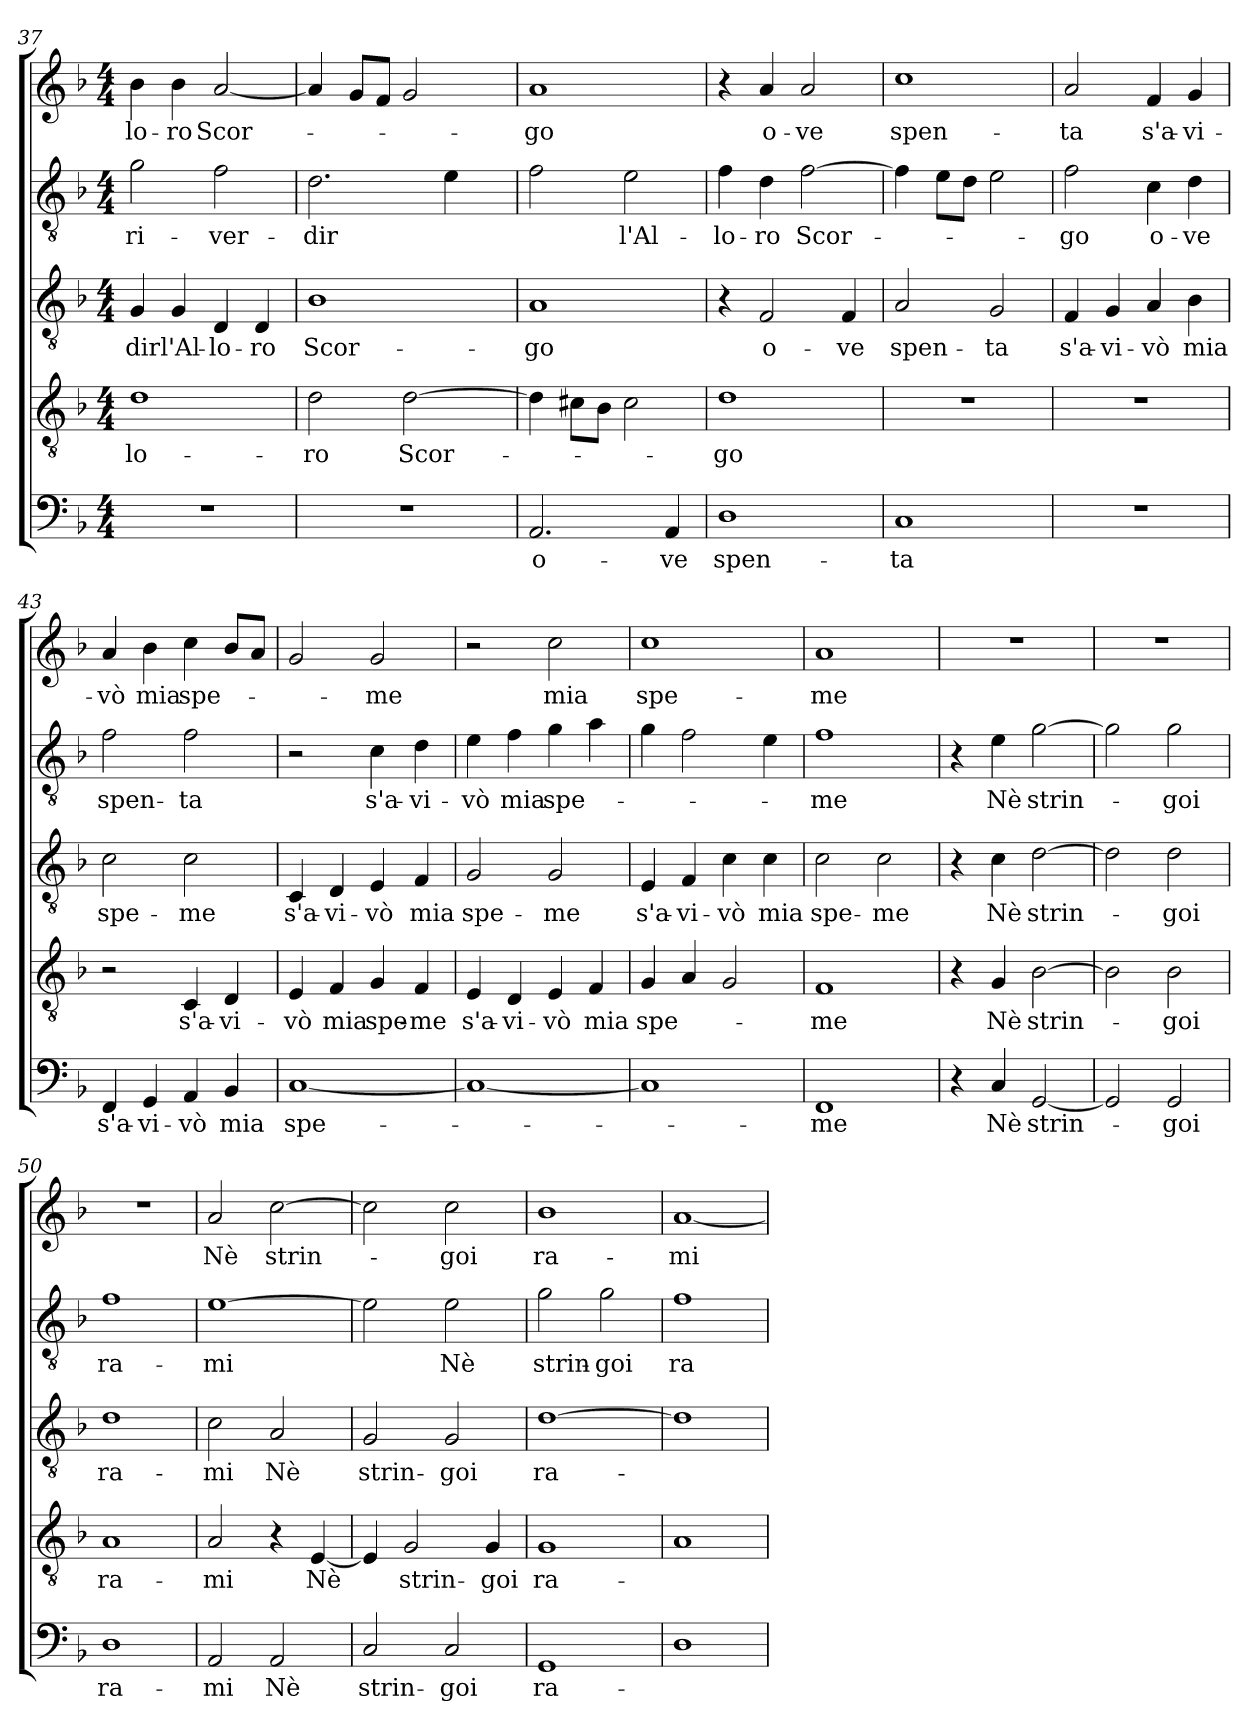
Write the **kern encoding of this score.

**kern	**text	**kern	**text	**kern	**text	**kern	**text	**kern	**text
*part5	*part5	*part4	*part4	*part3	*part3	*part2	*part2	*part1	*part1
*staff5	*staff5	*staff4	*staff4	*staff3	*staff3	*staff2	*staff2	*staff1	*staff1
*clefF4	*	*clefGv2	*	*clefGv2	*	*clefGv2	*	*clefG2	*
*k[b-]	*	*k[b-]	*	*k[b-]	*	*k[b-]	*	*k[b-]	*
*M4/4	*	*M4/4	*	*M4/4	*	*M4/4	*	*M4/4	*
=37	=37	=37	=37	=37	=37	=37	=37	=37	=37
1r	.	1d\	lo-	4G/	dir	2g\	ri-	4b-\	lo-
.	.	.	.	4G/	l'Al-	.	.	4b-\	ro
.	.	.	.	4D/	lo-	2f\	ver-	[2a/	Scor-
.	.	.	.	4D/	ro	.	.	.	.
=38	=38	=38	=38	=38	=38	=38	=38	=38	=38
1r	.	2d\	ro	1B-\	Scor-	2.d\	dir	4a/]	.
.	.	.	.	.	.	.	.	8g/L	.
.	.	.	.	.	.	.	.	8f/J	.
.	.	[2d\	Scor-	.	.	.	.	2g/	.
.	.	.	.	.	.	4e\	.	.	.
=39	=39	=39	=39	=39	=39	=39	=39	=39	=39
2.AA/	o-	4d\]	.	1A/	go	2f\	.	1a/	go
.	.	8c#X\L	.	.	.	.	.	.	.
.	.	8B-\J	.	.	.	.	.	.	.
.	.	2c#\	.	.	.	2e\	l'Al-	.	.
4AA/	ve	.	.	.	.	.	.	.	.
=40	=40	=40	=40	=40	=40	=40	=40	=40	=40
1D\	spen-	1d\	go	4r	.	4f\	lo-	4r	.
.	.	.	.	2F/	o-	4d\	ro	4a/	o-
.	.	.	.	.	.	[2f\	Scor-	2a/	ve
.	.	.	.	4F/	ve	.	.	.	.
=41	=41	=41	=41	=41	=41	=41	=41	=41	=41
1C/	ta	1r	.	2A/	spen-	4f\]	.	1cc\	spen-
.	.	.	.	.	.	8e\L	.	.	.
.	.	.	.	.	.	8d\J	.	.	.
.	.	.	.	2G/	ta	2e\	.	.	.
=42	=42	=42	=42	=42	=42	=42	=42	=42	=42
1r	.	1r	.	4F/	s'a-	2f\	go	2a/	ta
.	.	.	.	4G/	vi-	.	.	.	.
.	.	.	.	4A/	vò	4c\	o-	4f/	s'a-
.	.	.	.	4B-\	mia	4d\	ve	4g/	vi-
=43	=43	=43	=43	=43	=43	=43	=43	=43	=43
4FF/	s'a-	2r	.	2c\	spe-	2f\	spen-	4a/	vò
4GG/	vi-	.	.	.	.	.	.	4b-\	mia
4AA/	vò	4C/	s'a-	2c\	me	2f\	ta	4cc\	spe-
4BB-/	mia	4D/	vi-	.	.	.	.	8b-/L	.
.	.	.	.	.	.	.	.	8a/J	.
=44	=44	=44	=44	=44	=44	=44	=44	=44	=44
[1C/	spe-	4E/	vò	4C/	s'a-	2r	.	2g/	.
.	.	4F/	mia	4D/	vi-	.	.	.	.
.	.	4G/	spe-	4E/	vò	4c\	s'a-	2g/	me
.	.	4F/	me	4F/	mia	4d\	vi-	.	.
=45	=45	=45	=45	=45	=45	=45	=45	=45	=45
1C/_	.	4E/	s'a-	2G/	spe-	4e\	vò	2r	.
.	.	4D/	vi-	.	.	4f\	mia	.	.
.	.	4E/	vò	2G/	me	4g\	spe-	2cc\	mia
.	.	4F/	mia	.	.	4a\	.	.	.
=46	=46	=46	=46	=46	=46	=46	=46	=46	=46
1C/]	.	4G/	spe-	4E/	s'a-	4g\	.	1cc\	spe-
.	.	4A/	.	4F/	vi-	2f\	.	.	.
.	.	2G/	.	4c\	vò	.	.	.	.
.	.	.	.	4c\	mia	4e\	.	.	.
=47	=47	=47	=47	=47	=47	=47	=47	=47	=47
1FF/	me	1F/	me	2c\	spe-	1f\	me	1a/	me
.	.	.	.	2c\	me	.	.	.	.
=48	=48	=48	=48	=48	=48	=48	=48	=48	=48
4r	.	4r	.	4r	.	4r	.	1r	.
4C/	Nè	4G/	Nè	4c\	Nè	4e\	Nè	.	.
[2GG/	strin-	[2B-\	strin-	[2d\	strin-	[2g\	strin-	.	.
=49	=49	=49	=49	=49	=49	=49	=49	=49	=49
2GG/]	.	2B-\]	.	2d\]	.	2g\]	.	1r	.
2GG/	goi	2B-\	goi	2d\	goi	2g\	goi	.	.
=50	=50	=50	=50	=50	=50	=50	=50	=50	=50
1D\	ra-	1A/	ra-	1d\	ra-	1f\	ra-	1r	.
=51	=51	=51	=51	=51	=51	=51	=51	=51	=51
2AA/	mi	2A/	mi	2c\	mi	[1e\	mi	2a/	Nè
2AA/	Nè	4r	.	2A/	Nè	.	.	[2cc\	strin-
.	.	[4E/	Nè	.	.	.	.	.	.
=52	=52	=52	=52	=52	=52	=52	=52	=52	=52
2C/	strin-	4E/]	.	2G/	strin-	2e\]	.	2cc\]	.
.	.	2G/	strin-	.	.	.	.	.	.
2C/	goi	.	.	2G/	goi	2e\	Nè	2cc\	goi
.	.	4G/	goi	.	.	.	.	.	.
=53	=53	=53	=53	=53	=53	=53	=53	=53	=53
1GG/	ra-	1G/	ra-	[1d\	ra-	2g\	strin-	1b-\	ra-
.	.	.	.	.	.	2g\	goi	.	.
=54	=54	=54	=54	=54	=54	=54	=54	=54	=54
1D\	.	1A/	.	1d\]	.	1f\	ra-	[1a/	mi
=	=	=	=	=	=	=	=	=	=
*-	*-	*-	*-	*-	*-	*-	*-	*-	*-
